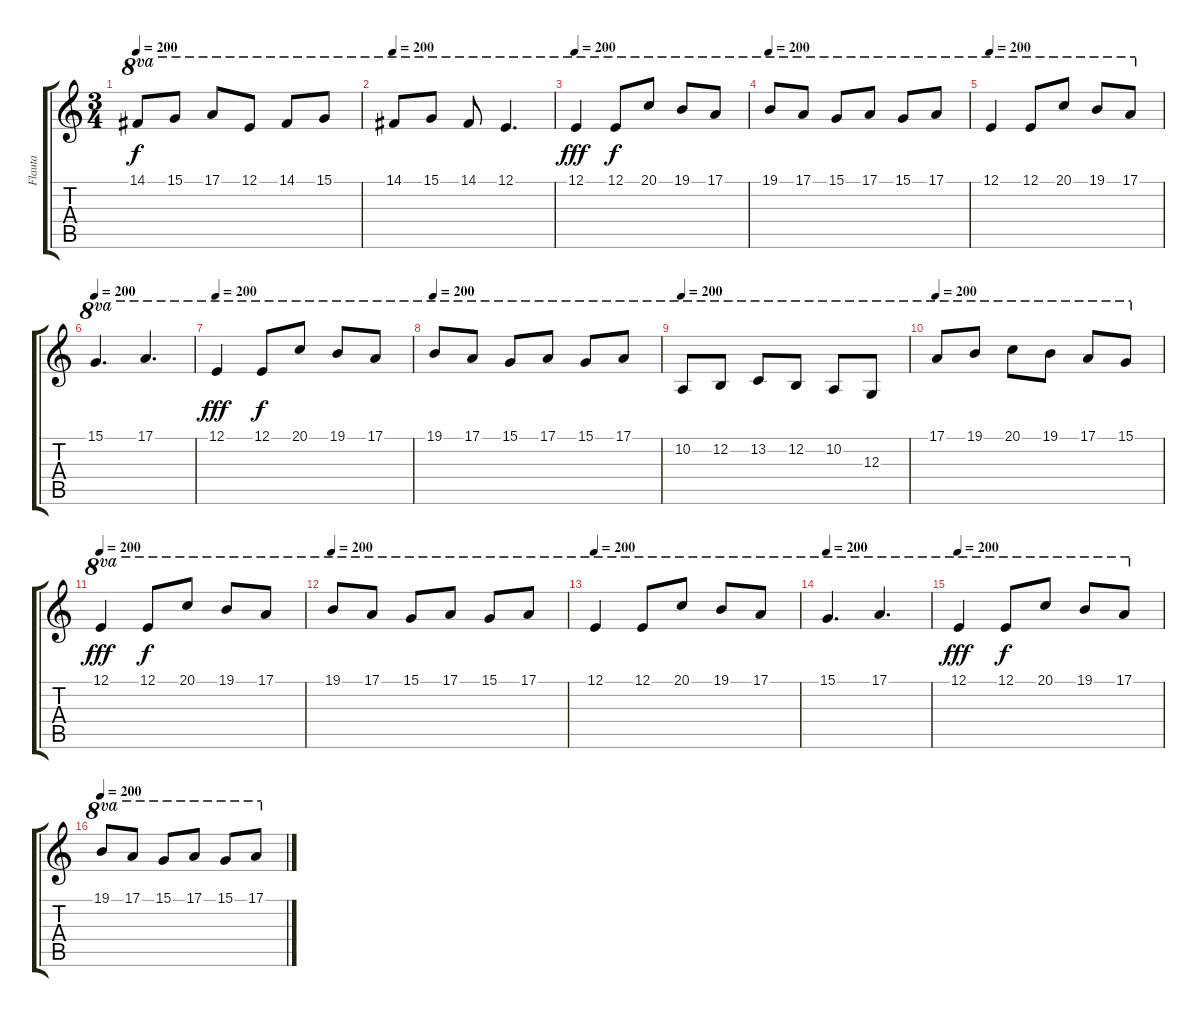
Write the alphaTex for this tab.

\track ("Flauta" "Flauta") {instrument flute}
\staff {score tabs}
\tuning (E4 B3 G3 D3 A2 E2) {hide}
\ts (3 4)
\tempo 200
\clef g2
\ks c
14.1.8{ot 8va dy f} 15.1.8{ot 8va} 17.1.8{ot 8va} 12.1.8{ot 8va} 14.1.8{ot 8va} 15.1.8{ot 8va} |
\tempo 200
14.1.8{ot 8va} 15.1.8{ot 8va} 14.1.8{ot 8va} 12.1.4{d ot 8va} |
\tempo 200
12.1.4{ot 8va dy fff} 12.1.8{ot 8va dy f} 20.1.8{ot 8va} 19.1.8{ot 8va} 17.1.8{ot 8va} |
\tempo 200
19.1.8{ot 8va} 17.1.8{ot 8va} 15.1.8{ot 8va} 17.1.8{ot 8va} 15.1.8{ot 8va} 17.1.8{ot 8va} |
\tempo 200
12.1.4{ot 8va} 12.1.8{ot 8va} 20.1.8{ot 8va} 19.1.8{ot 8va} 17.1.8{ot 8va} |
\tempo 200
15.1.4{d ot 8va} 17.1.4{d ot 8va} |
\tempo 200
12.1.4{ot 8va dy fff} 12.1.8{ot 8va dy f} 20.1.8{ot 8va} 19.1.8{ot 8va} 17.1.8{ot 8va} |
\tempo 200
19.1.8{ot 8va} 17.1.8{ot 8va} 15.1.8{ot 8va} 17.1.8{ot 8va} 15.1.8{ot 8va} 17.1.8{ot 8va} |
\tempo 200
10.2.8{ot 8va} 12.2.8{ot 8va} 13.2.8{ot 8va} 12.2.8{ot 8va} 10.2.8{ot 8va} 12.3.8{ot 8va} |
\tempo 200
17.1.8{ot 8va} 19.1.8{ot 8va} 20.1.8{ot 8va} 19.1.8{ot 8va} 17.1.8{ot 8va} 15.1.8{ot 8va} |
\tempo 200
12.1.4{ot 8va dy fff} 12.1.8{ot 8va dy f} 20.1.8{ot 8va} 19.1.8{ot 8va} 17.1.8{ot 8va} |
\tempo 200
19.1.8{ot 8va} 17.1.8{ot 8va} 15.1.8{ot 8va} 17.1.8{ot 8va} 15.1.8{ot 8va} 17.1.8{ot 8va} |
\tempo 200
12.1.4{ot 8va} 12.1.8{ot 8va} 20.1.8{ot 8va} 19.1.8{ot 8va} 17.1.8{ot 8va} |
\tempo 200
15.1.4{d ot 8va} 17.1.4{d ot 8va} |
\tempo 200
12.1.4{ot 8va dy fff} 12.1.8{ot 8va dy f} 20.1.8{ot 8va} 19.1.8{ot 8va} 17.1.8{ot 8va} |
\tempo 200
19.1.8{ot 8va} 17.1.8{ot 8va} 15.1.8{ot 8va} 17.1.8{ot 8va} 15.1.8{ot 8va} 17.1.8{ot 8va}
